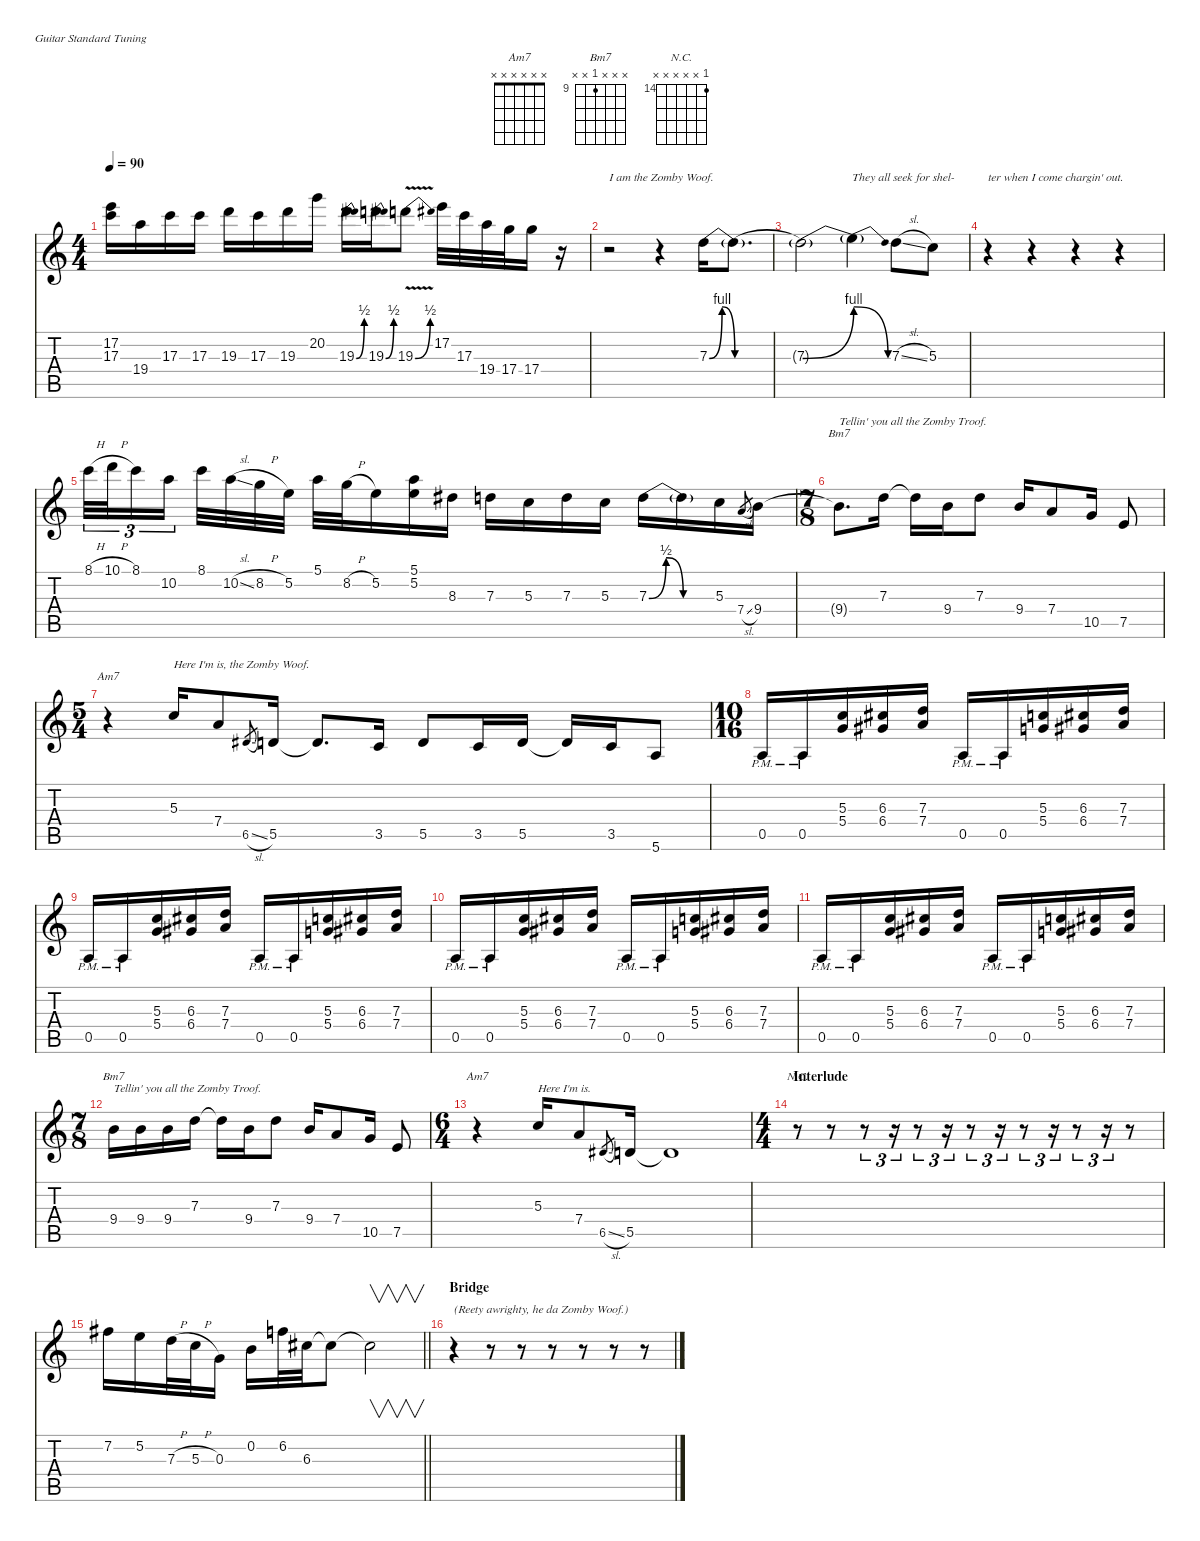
\defaultSystemsLayout 4
\hideDynamics
\bracketExtendMode nobrackets
\singleTrackTrackNamePolicy hidden
\multiTrackTrackNamePolicy hidden
\otherSystemsTrackNameOrientation horizontal
\track ("Dist. Guitar" "Dist. Guit") {instrument overdrivenguitar}
\staff {score tabs}
\tuning (E4 B3 G3 D3 A2 E2)
\chord ("Am7" x x x x x x)
\chord ("Bm7" x x x 9 x x) {firstfret 9}
\chord ("N.C." 14 x x x x x) {firstfret 14}
\ts (4 4)
\tempo 90
\clef g2
\scale
1.02846
\ks c
(17.3 17.2).16{dy f beam Down} 19.4.16{beam Down} 17.3.16{beam Down} 17.3.16{beam Down} 19.3.16{beam Down} 17.3.16{beam Down} 19.3.16{beam Down} 20.2.16{beam Down} 19.3{be (bend 0 0 15 2)}.16{beam Down} 19.3{be (bend 0 0 14.399999999999999 2)}.16{beam Down} 19.3{be (bend 0 0 15 2) v}.8{beam Down} 17.2.32{beam Down} 17.3.32{beam Down} 19.4.32{beam Down} 17.4.32{beam Down} 17.4.16{beam Down} r.16{beam Down} |
r.2{txt "I am the Zomby Woof." beam Down} r.4{beam Down} 7.3{be (bendrelease 0 0 10.2 4 20.4 4 30 0)}.16{beam Down} 7.3{be (hold 0 0 15 0) t}.8{d beam Down} |
7.3{be (bend 0 0 15 4) t}.2{beam Down} 7.3{be (release 0 4 15 0) t}.4{txt "They all seek for shel-" beam Down} 7.3{sl}.8{beam Down} 5.3.8{beam Down} |
r.4{txt "ter when I come chargin' out." beam Down} r.4{beam Down} r.4{beam Down} r.4{beam Down} |
8.1{h}.32{tu (3 2) beam Down} 10.1{h}.32{tu (3 2) beam Down} 8.1.16{tu (3 2) beam Down} 10.2.16{tu (3 2) beam Down} 8.1.32{beam Down} 10.2{sl}.32{beam Down} 8.2{h}.32{beam Down} 5.2.32{beam Down} 5.1.32{beam Down} 8.2{h}.32{beam Down} 5.2.16{beam Down} (5.2 5.1).16{beam Down} 8.3{acc #}.16{beam Down} 7.3.16{beam Down} 5.3.16{beam Down} 7.3.16{beam Down} 5.3.16{beam Down} 7.3{be (bendrelease 0 0 10.2 2 20.4 2 30 0)}.16{beam Down} 7.3{be (hold 0 0 15 0) t}.16{beam Down} 5.3.16{beam Down} 7.4{sl}.8{gr beam Up} 9.4.16{beam Down} |
\ts (7 8)
\beaming (8 3 2 2)
9.4{t}.8{d ch "Bm7" txt "Tellin' you all the Zomby Troof." beam Down} 7.3.16{beam Down beam split} 7.3{t}.16{beam Down} 9.4.16{beam Down beam merge} 7.3.8{beam Down beam split} 9.4.16{beam Up} 7.4.8{beam Up beam merge} 10.5.16{beam Up beam split} 7.5.8{beam Up} |
\ts (5 4)
\beaming (8 6 4)
r.4{ch "Am7" beam Down} 5.3.16{txt "Here I'm is, the Zomby Woof." dy mf beam Up} 7.4.8{beam Up} 6.5{sl acc #}.8{gr beam Up} 5.5.16{beam Up beam split} 5.5{t}.8{d beam Up} 3.5.16{beam Up} 5.5.8{beam Up} 3.5.16{beam Up} 5.5.16{beam Up beam split} 5.5{t}.16{beam Up} 3.5.16{beam Up} 5.6.8{beam Up} |
\ts (10 16)
\beaming (8 2 2 1)
0.5{pm}.16{dy f beam Up} 0.5{pm}.16{beam Up} (5.4 5.3).16{beam Up} (6.3{acc #} 6.4{acc #}).16{beam Up beam merge} (7.4 7.3).16{beam Up beam split} 0.5{pm}.16{beam Up} 0.5{pm}.16{beam Up} (5.4 5.3).16{beam Up beam merge} (6.4{acc #} 6.3{acc #}).16{beam Up} (7.4 7.3).16{beam Up} |
0.5{pm}.16{beam Up} 0.5{pm}.16{beam Up} (5.4 5.3).16{beam Up} (6.3{acc #} 6.4{acc #}).16{beam Up beam merge} (7.4 7.3).16{beam Up beam split} 0.5{pm}.16{beam Up} 0.5{pm}.16{beam Up} (5.4 5.3).16{beam Up beam merge} (6.4{acc #} 6.3{acc #}).16{beam Up} (7.4 7.3).16{beam Up} |
0.5{pm}.16{beam Up} 0.5{pm}.16{beam Up} (5.4 5.3).16{beam Up} (6.3{acc #} 6.4{acc #}).16{beam Up beam merge} (7.4 7.3).16{beam Up beam split} 0.5{pm}.16{beam Up} 0.5{pm}.16{beam Up} (5.4 5.3).16{beam Up beam merge} (6.4{acc #} 6.3{acc #}).16{beam Up} (7.4 7.3).16{beam Up} |
0.5{pm}.16{beam Up} 0.5{pm}.16{beam Up} (5.4 5.3).16{beam Up} (6.3{acc #} 6.4{acc #}).16{beam Up beam merge} (7.4 7.3).16{beam Up beam split} 0.5{pm}.16{beam Up} 0.5{pm}.16{beam Up} (5.4 5.3).16{beam Up beam merge} (6.4{acc #} 6.3{acc #}).16{beam Up} (7.4 7.3).16{beam Up} |
\ts (7 8)
\beaming (8 3 2 2)
9.4.16{ch "Bm7" txt "Tellin' you all the Zomby Troof." beam Down} 9.4.16{beam Down} 9.4.16{beam Down} 7.3.16{beam Down beam split} 7.3{t}.16{beam Down beam merge} 9.4.16{beam Down beam merge} 7.3.8{beam Down beam split} 9.4.16{beam Up beam merge} 7.4.8{beam Up beam merge} 10.5.16{beam Up beam split} 7.5.8{beam Up} |
\ts (6 4)
\beaming (8 6 6)
r.4{ch "Am7" beam Down} 5.3.16{txt "Here I'm is." dy mf beam Up} 7.4.8{beam Up} 6.5{sl acc #}.8{gr beam Up} 5.5.16{beam Up} 5.5{t}.1{beam Up} |
\ts (4 4)
\beaming (8 2 2 2 2)
\section ("" "Interlude")
r.8{ch "N.C." beam Down} r.8{beam Down} r.8{tu (3 2) beam Down} r.16{tu (3 2) beam Down beam merge} r.8{tu (3 2) beam Down beam merge} r.16{tu (3 2) beam Down beam split} r.8{tu (3 2) beam Down beam split} r.16{tu (3 2) beam Down} r.8{tu (3 2) beam Down} r.16{tu (3 2) beam Down beam split} r.8{tu (3 2) beam Down beam merge} r.16{tu (3 2) beam Down beam merge} r.8{beam Down} |
\barLineRight lightlight
7.2{acc #}.16{beam Down} 5.2.16{beam Down} 7.3{h}.32{beam Down} 5.3{h}.32{beam Down} 0.3.16{beam Down} 0.2.16{beam Down} 6.2.32{beam Down} 6.3{acc #}.32{beam Down} 6.3{t acc #}.8{beam Down} 6.3{t acc #}.2{v beam Down} |
\section ("" "Bridge")
r.4{txt "(Reety awrighty, he da Zomby Woof.)" beam Down} r.8{beam Down} r.8{beam Down} r.8{beam Down} r.8{beam Down} r.8{beam Down} r.8{beam Down}
